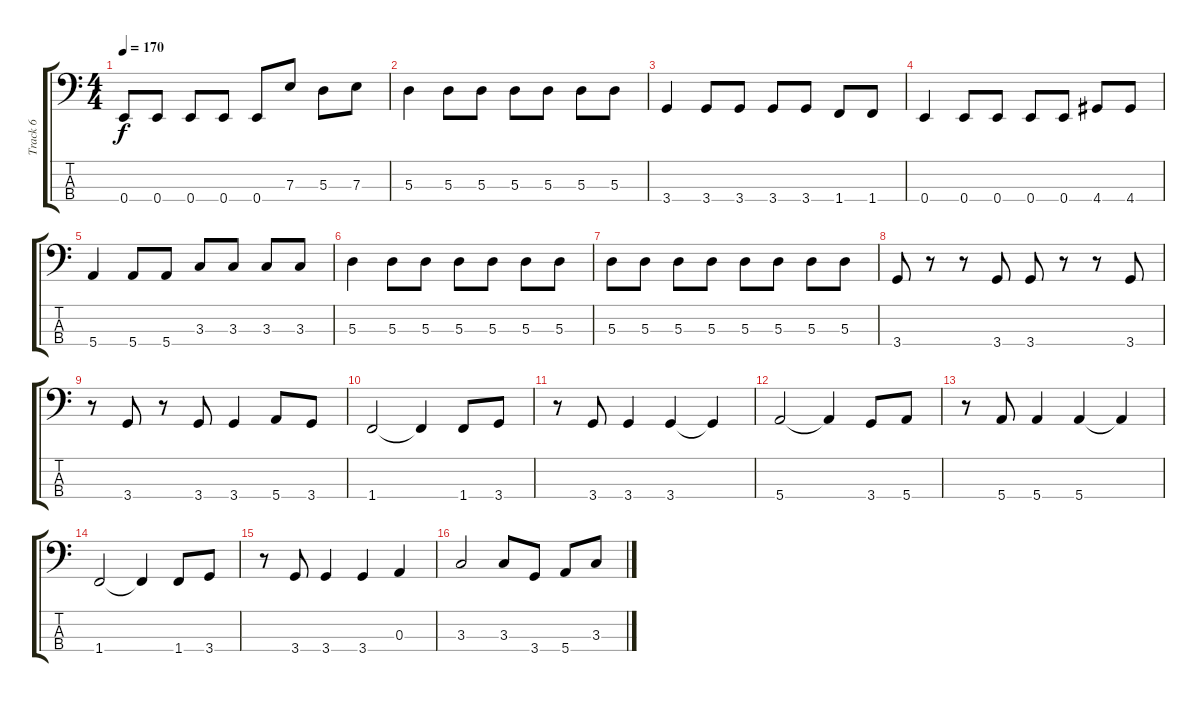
\track ("Track 6" "Track 6") {instrument synthbass2}
\staff {score tabs}
\tuning (G2 D2 A1 E1) {hide}
\ts (4 4)
\tempo 170
\clef f4
\ks c
0.4.8{dy f} 0.4.8 0.4.8 0.4.8 0.4.8 7.3.8 5.3.8 7.3.8 |
5.3.4 5.3.8 5.3.8 5.3.8 5.3.8 5.3.8 5.3.8 |
3.4.4 3.4.8 3.4.8 3.4.8 3.4.8 1.4.8 1.4.8 |
0.4.4 0.4.8 0.4.8 0.4.8 0.4.8 4.4.8 4.4.8 |
5.4.4 5.4.8 5.4.8 3.3.8 3.3.8 3.3.8 3.3.8 |
5.3.4 5.3.8 5.3.8 5.3.8 5.3.8 5.3.8 5.3.8 |
5.3.8 5.3.8 5.3.8 5.3.8 5.3.8 5.3.8 5.3.8 5.3.8 |
3.4.8 r.8 r.8 3.4.8 3.4.8 r.8 r.8 3.4.8 |
r.8 3.4.8 r.8 3.4.8 3.4.4 5.4.8 3.4.8 |
1.4.2 1.4{t}.4 1.4.8 3.4.8 |
r.8 3.4.8 3.4.4 3.4.4 3.4{t}.4 |
5.4.2 5.4{t}.4 3.4.8 5.4.8 |
r.8 5.4.8 5.4.4 5.4.4 5.4{t}.4 |
1.4.2 1.4{t}.4 1.4.8 3.4.8 |
r.8 3.4.8 3.4.4 3.4.4 0.3.4 |
3.3.2 3.3.8 3.4.8 5.4.8 3.3.8
